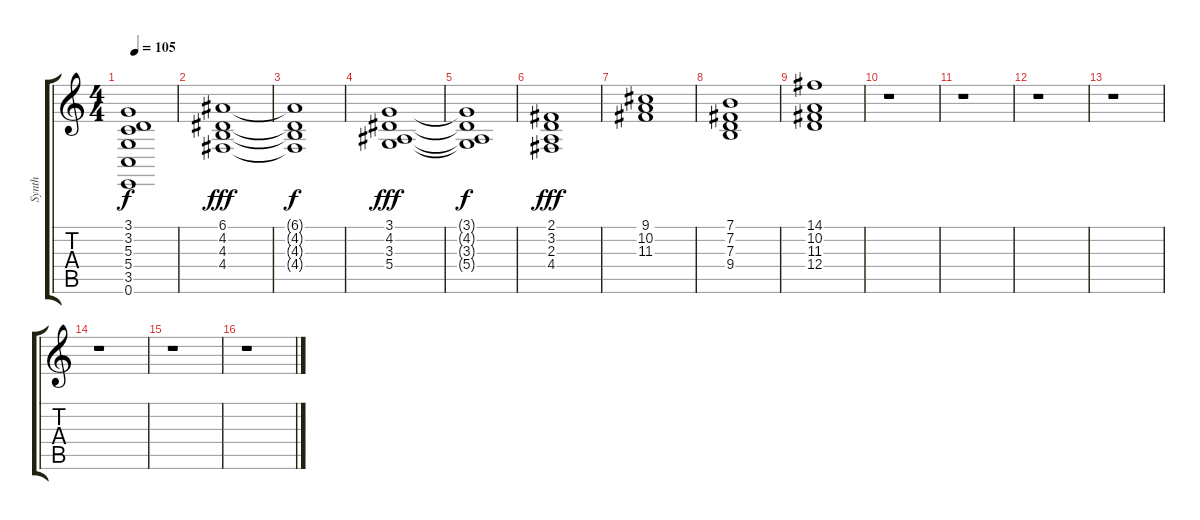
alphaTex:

\track ("Synth" "Synth") {instrument choiraahs}
\staff {score tabs}
\tuning (E4 B3 G3 D3 A2 E2) {hide}
\ts (4 4)
\tempo 105
\clef g2
\ks c
(3.1{t} 3.2{t} 5.3{t} 5.4{t} 3.5{t} 0.6{t}).1{dy f} |
(6.1 4.2 4.3 4.4).1{dy fff} |
(6.1{t} 4.2{t} 4.3{t} 4.4{t}).1{dy f} |
(3.1 4.2 3.3 5.4).1{dy fff} |
(3.1{t} 4.2{t} 3.3{t} 5.4{t}).1{dy f} |
(2.1 3.2 2.3 4.4).1{dy fff} |
(9.1 10.2 11.3).1 |
(7.1 7.2 7.3 9.4).1 |
(14.1 10.2 11.3 12.4).1 |
r.1 |
r.1 |
r.1 |
r.1 |
r.1 |
r.1 |
r.1
